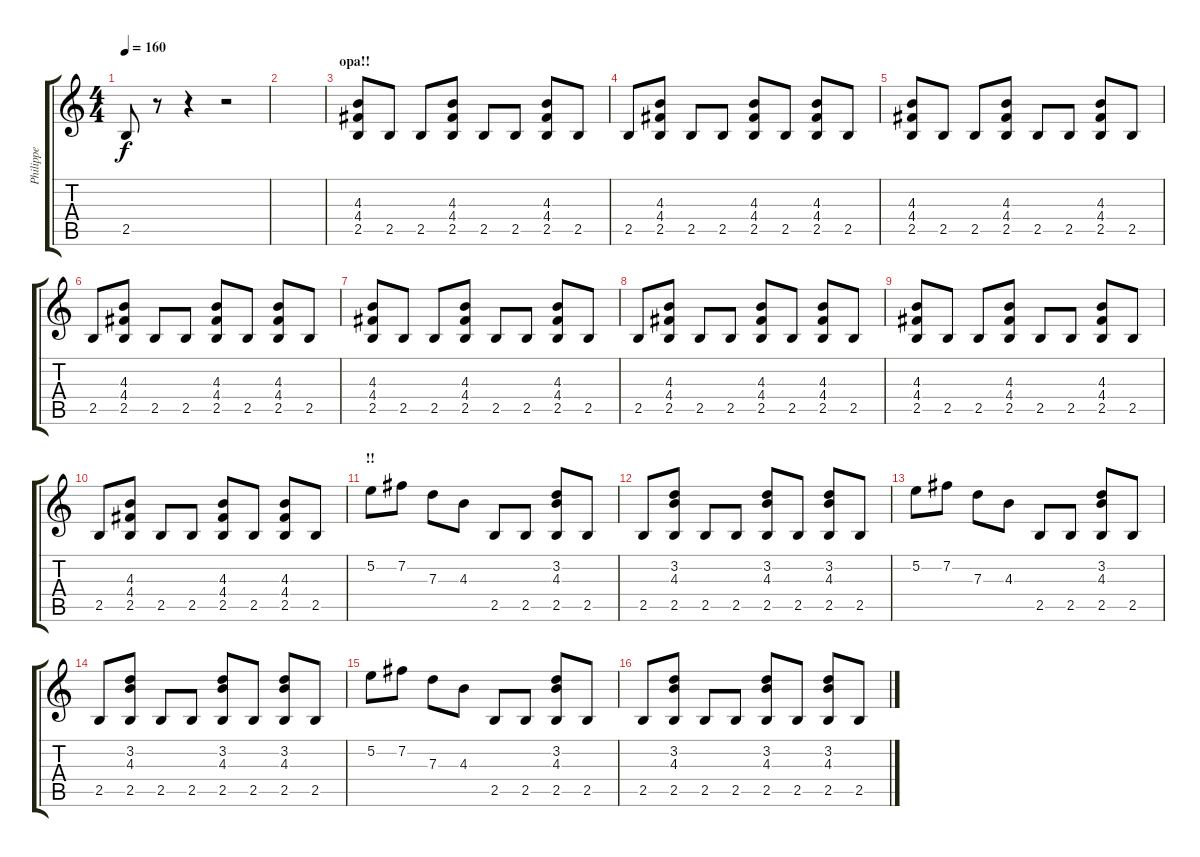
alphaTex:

\track ("Philippe" "Philippe") {instrument distortionguitar}
\staff {score tabs}
\tuning (E4 B3 G3 D3 A2 D2) {hide}
\ts (4 4)
\tempo 160
\clef g2
\ks c
2.5.8{dy f} r.8 r.4 r.2 |
|
\section ("" "opa!!")
(4.3 4.4 2.5).8 2.5.8 2.5.8 (4.3 4.4 2.5).8 2.5.8 2.5.8 (4.3 4.4 2.5).8 2.5.8 |
2.5.8 (4.3 4.4 2.5).8 2.5.8 2.5.8 (4.3 4.4 2.5).8 2.5.8 (4.3 4.4 2.5).8 2.5.8 |
(4.3 4.4 2.5).8 2.5.8 2.5.8 (4.3 4.4 2.5).8 2.5.8 2.5.8 (4.3 4.4 2.5).8 2.5.8 |
2.5.8 (4.3 4.4 2.5).8 2.5.8 2.5.8 (4.3 4.4 2.5).8 2.5.8 (4.3 4.4 2.5).8 2.5.8 |
(4.3 4.4 2.5).8 2.5.8 2.5.8 (4.3 4.4 2.5).8 2.5.8 2.5.8 (4.3 4.4 2.5).8 2.5.8 |
2.5.8 (4.3 4.4 2.5).8 2.5.8 2.5.8 (4.3 4.4 2.5).8 2.5.8 (4.3 4.4 2.5).8 2.5.8 |
(4.3 4.4 2.5).8 2.5.8 2.5.8 (4.3 4.4 2.5).8 2.5.8 2.5.8 (4.3 4.4 2.5).8 2.5.8 |
2.5.8 (4.3 4.4 2.5).8 2.5.8 2.5.8 (4.3 4.4 2.5).8 2.5.8 (4.3 4.4 2.5).8 2.5.8 |
\section ("" "!!")
5.2.8 7.2.8 7.3.8 4.3.8 2.5.8 2.5.8 (3.2 4.3 2.5).8 2.5.8 |
2.5.8 (3.2 4.3 2.5).8 2.5.8 2.5.8 (3.2 4.3 2.5).8 2.5.8 (3.2 4.3 2.5).8 2.5.8 |
5.2.8 7.2.8 7.3.8 4.3.8 2.5.8 2.5.8 (3.2 4.3 2.5).8 2.5.8 |
2.5.8 (3.2 4.3 2.5).8 2.5.8 2.5.8 (3.2 4.3 2.5).8 2.5.8 (3.2 4.3 2.5).8 2.5.8 |
5.2.8 7.2.8 7.3.8 4.3.8 2.5.8 2.5.8 (3.2 4.3 2.5).8 2.5.8 |
2.5.8 (3.2 4.3 2.5).8 2.5.8 2.5.8 (3.2 4.3 2.5).8 2.5.8 (3.2 4.3 2.5).8 2.5.8
